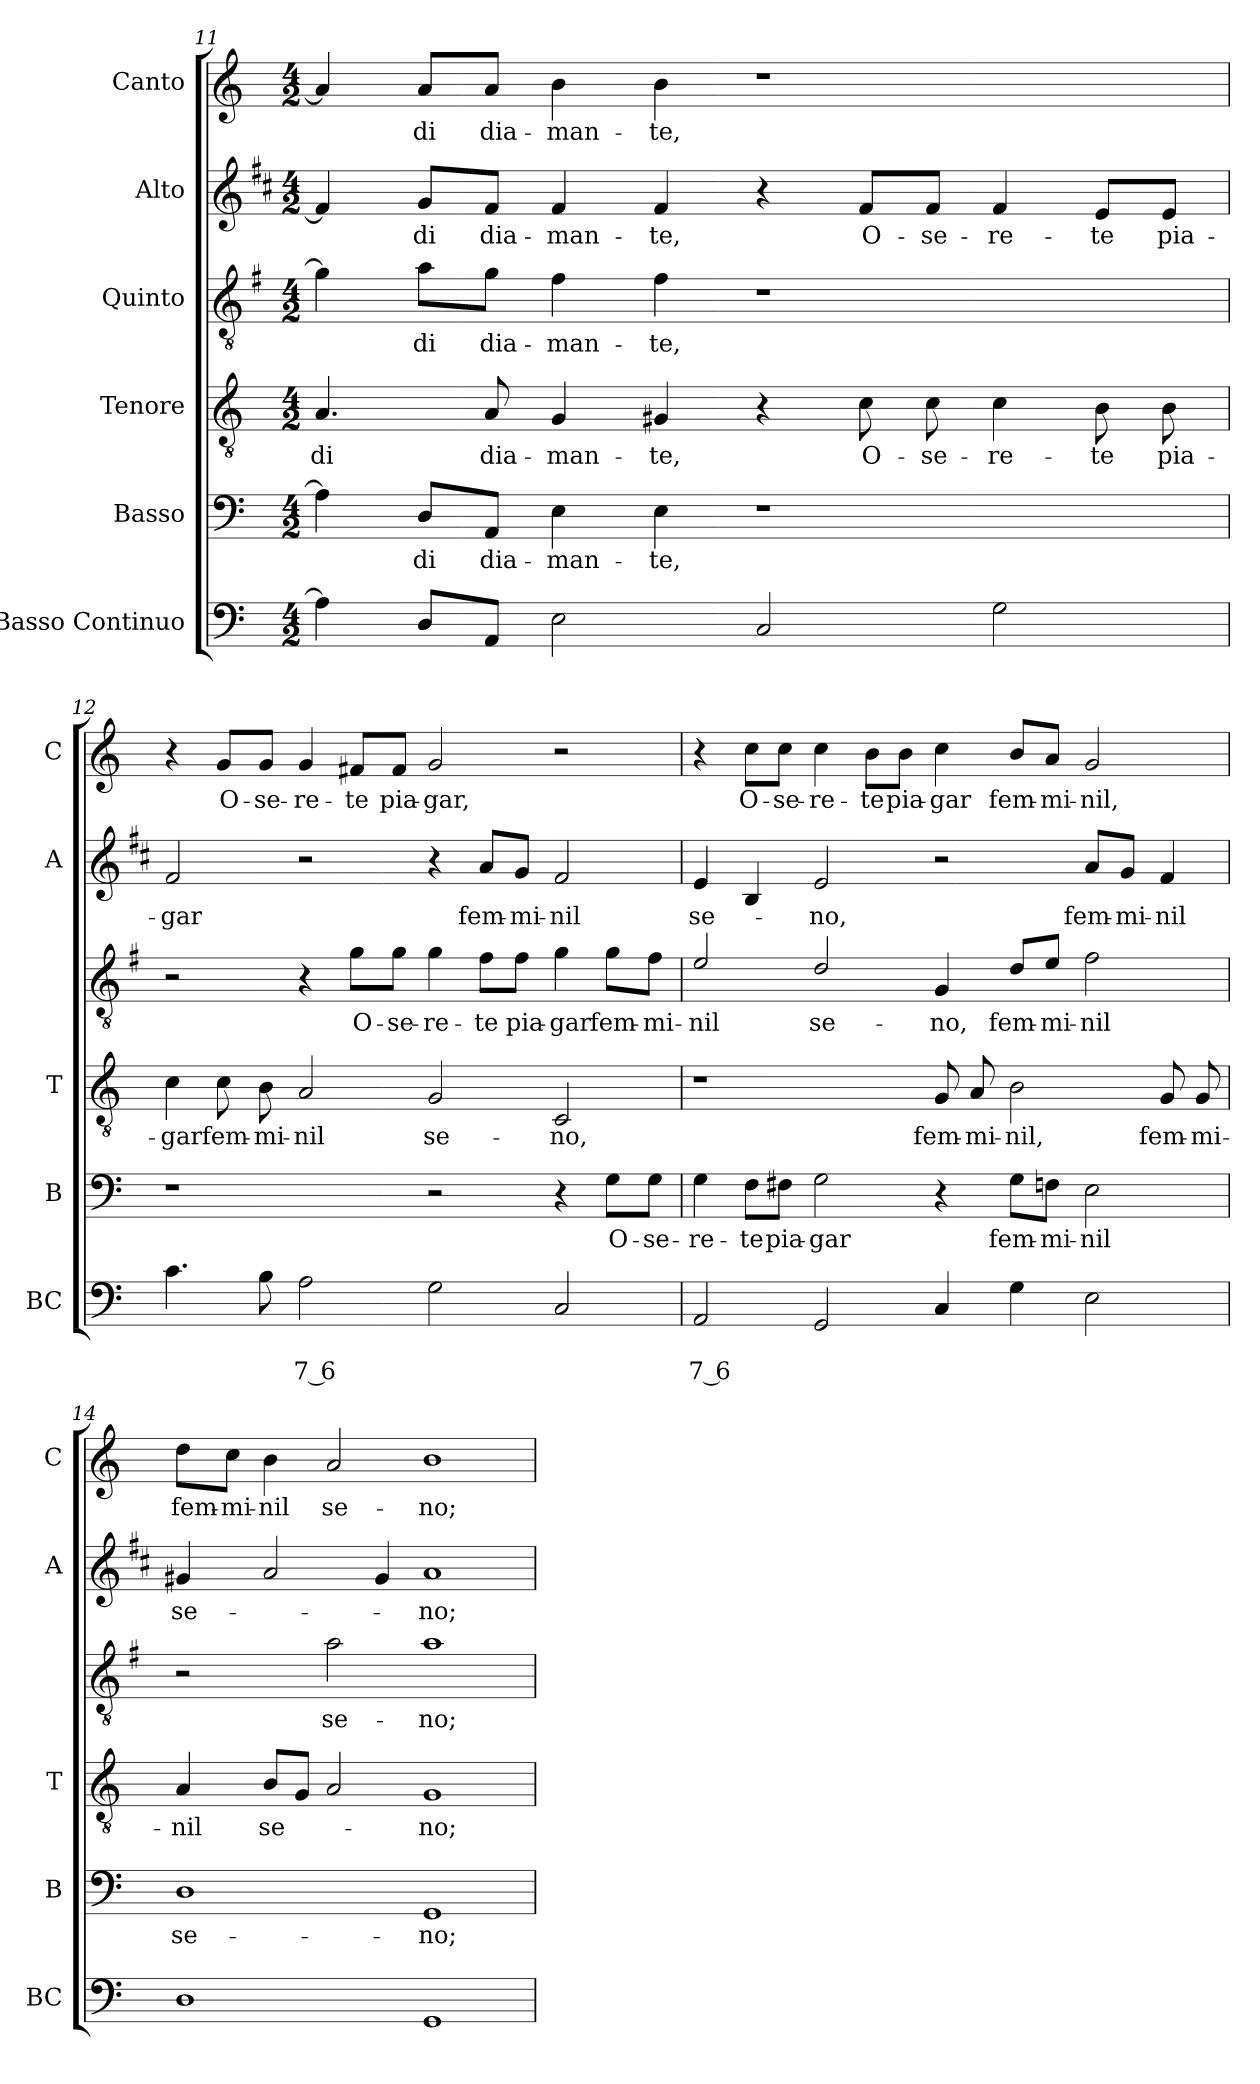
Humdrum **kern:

**kern	**text	**text	**kern	**text	**kern	**text	**kern	**text	**kern	**text	**kern	**text
*part6	*part6	*part6	*part5	*part5	*part4	*part4	*part3	*part3	*part2	*part2	*part1	*part1
*staff6	*staff6	*staff6	*staff5	*staff5	*staff4	*staff4	*staff3	*staff3	*staff2	*staff2	*staff1	*staff1
*I"Basso Continuo	*	*	*I"Basso	*	*I"Tenore	*	*I"Quinto	*	*I"Alto	*	*I"Canto	*
*I'BC	*	*	*I'B	*	*I'T	*	*	*	*I'A	*	*I'C	*
*clefF4	*	*	*clefF4	*	*clefGv2	*	*clefGv2	*	*clefG2	*	*clefG2	*
*	*	*	*	*	*	*	*ITrd4c7	*	*ITrd1c2	*	*	*
*k[]	*	*	*k[]	*	*k[]	*	*k[]	*	*k[]	*	*k[]	*
*C:	*	*	*C:	*	*C:	*	*C:	*	*C:	*	*C:	*
*M4/2	*	*	*M4/2	*	*M4/2	*	*M4/2	*	*M4/2	*	*M4/2	*
=11	=11	=11	=11	=11	=11	=11	=11	=11	=11	=11	=11	=11
!	!	!	!	!	!	!LO:LY:b	!	!	!	!	!	!
4A\]	.	.	4A\]	.	4.A/	di	4c\]	.	4e/]	.	4a/]	.
!	!	!	!	!LO:LY:b	!	!	!	!LO:LY:b	!	!LO:LY:b	!	!LO:LY:b
8D/L	.	.	8D/L	di	.	.	8d\L	di	8f/L	di	8a/L	di
!	!	!	!	!LO:LY:b	!	!LO:LY:b	!	!LO:LY:b	!	!LO:LY:b	!	!LO:LY:b
8AA/J	.	.	8AA/J	dia-	8A/	dia-	8c\J	dia-	8e/J	dia-	8a/J	dia-
!	!	!	!	!LO:LY:b	!	!LO:LY:b	!	!LO:LY:b	!	!LO:LY:b	!	!LO:LY:b
2E\	.	.	4E\	-man-	4G/	-man-	4B\	-man-	4e/	-man-	4b\	-man-
!	!	!	!	!LO:LY:b	!	!LO:LY:b	!	!LO:LY:b	!	!LO:LY:b	!	!LO:LY:b
.	.	.	4E\	-te,	4G#X/	-te,	4B\	-te,	4e/	-te,	4b\	-te,
2C/	.	.	1r	.	4r	.	1r	.	4r	.	1r	.
!	!	!	!	!	!	!LO:LY:b	!	!	!	!LO:LY:b	!	!
.	.	.	.	.	8c\	O-	.	.	8e/L	O-	.	.
!	!	!	!	!	!	!LO:LY:b	!	!	!	!LO:LY:b	!	!
.	.	.	.	.	8c\	-se-	.	.	8e/J	-se-	.	.
!	!	!	!	!	!	!LO:LY:b	!	!	!	!LO:LY:b	!	!
2G\	.	.	.	.	4c\	-re-	.	.	4e/	-re-	.	.
!	!	!	!	!	!	!LO:LY:b	!	!	!	!LO:LY:b	!	!
.	.	.	.	.	8B\	-te	.	.	8d/L	-te	.	.
!	!	!	!	!	!	!LO:LY:b	!	!	!	!LO:LY:b	!	!
.	.	.	.	.	8B\	pia-	.	.	8d/J	pia-	.	.
!!LO:LB:g=z
=12	=12	=12	=12	=12	=12	=12	=12	=12	=12	=12	=12	=12
!	!	!	!	!	!	!LO:LY:b	!	!	!	!LO:LY:b	!	!
4.c\	.	.	1r	.	4c\	-gar	2r	.	2e/	-gar	4r	.
!	!	!	!	!	!	!LO:LY:b	!	!	!	!	!	!LO:LY:b
.	.	.	.	.	8c\	fem-	.	.	.	.	8g/L	O-
!	!	!	!	!	!	!LO:LY:b	!	!	!	!	!	!LO:LY:b
8B\	.	.	.	.	8B\	-mi-	.	.	.	.	8g/J	-se-
!	!	!LO:LY:b	!	!	!	!LO:LY:b	!	!	!	!	!	!LO:LY:b
2A\	.	7 6	.	.	2A/	-nil	4r	.	2r	.	4g/	-re-
!	!	!	!	!	!	!	!	!LO:LY:b	!	!	!	!LO:LY:b
.	.	.	.	.	.	.	8c\L	O-	.	.	8f#X/L	-te
!	!	!	!	!	!	!	!	!LO:LY:b	!	!	!	!LO:LY:b
.	.	.	.	.	.	.	8c\J	-se-	.	.	8f#/J	pia-
!	!	!	!	!	!	!LO:LY:b	!	!LO:LY:b	!	!	!	!LO:LY:b
2G\	.	.	2r	.	2G/	se-	4c\	-re-	4r	.	2g/	-gar,
!	!	!	!	!	!	!	!	!LO:LY:b	!	!LO:LY:b	!	!
.	.	.	.	.	.	.	8B\L	-te	8g/L	fem-	.	.
!	!	!	!	!	!	!	!	!LO:LY:b	!	!LO:LY:b	!	!
.	.	.	.	.	.	.	8B\J	pia-	8f/J	-mi-	.	.
!	!	!	!	!	!	!LO:LY:b	!	!LO:LY:b	!	!LO:LY:b	!	!
2C/	.	.	4r	.	2C/	-no,	4c\	-gar	2e/	-nil	2r	.
!	!	!	!	!LO:LY:b	!	!	!	!LO:LY:b	!	!	!	!
.	.	.	8G\L	O-	.	.	8c\L	fem-	.	.	.	.
!	!	!	!	!LO:LY:b	!	!	!	!LO:LY:b	!	!	!	!
.	.	.	8G\J	-se-	.	.	8B\J	-mi-	.	.	.	.
=13	=13	=13	=13	=13	=13	=13	=13	=13	=13	=13	=13	=13
!	!	!LO:LY:b	!	!LO:LY:b	!	!	!	!LO:LY:b	!	!LO:LY:b	!	!
2AA/	.	7 6	4G\	-re-	1r	.	2A/	-nil	4d/	se-	4r	.
!	!	!	!	!LO:LY:b	!	!	!	!	!	!	!	!LO:LY:b
.	.	.	8F\L	-te	.	.	.	.	4A/	.	8cc\L	O-
!	!	!	!	!LO:LY:b	!	!	!	!	!	!	!	!LO:LY:b
.	.	.	8F#X\J	pia-	.	.	.	.	.	.	8cc\J	-se-
!	!	!	!	!LO:LY:b	!	!	!	!LO:LY:b	!	!LO:LY:b	!	!LO:LY:b
2GG/	.	.	2G\	-gar	.	.	2G/	se-	2d/	-no,	4cc\	-re-
!	!	!	!	!	!	!	!	!	!	!	!	!LO:LY:b
.	.	.	.	.	.	.	.	.	.	.	8b\L	-te
!	!	!	!	!	!	!	!	!	!	!	!	!LO:LY:b
.	.	.	.	.	.	.	.	.	.	.	8b\J	pia-
!	!	!	!	!	!	!LO:LY:b	!	!LO:LY:b	!	!	!	!LO:LY:b
4C/	.	.	4r	.	8G/	fem-	4C/	-no,	2r	.	4cc\	-gar
!	!	!	!	!	!	!LO:LY:b	!	!	!	!	!	!
.	.	.	.	.	8A/	-mi-	.	.	.	.	.	.
!	!	!	!	!LO:LY:b	!	!LO:LY:b	!	!LO:LY:b	!	!	!	!LO:LY:b
4G\	.	.	8G\L	fem-	2B\	-nil,	8G/L	fem-	.	.	8b/L	fem-
!	!	!	!	!LO:LY:b	!	!	!	!LO:LY:b	!	!	!	!LO:LY:b
.	.	.	8Fn\J	-mi-	.	.	8A/J	-mi-	.	.	8a/J	-mi-
!	!	!	!	!LO:LY:b	!	!	!	!LO:LY:b	!	!LO:LY:b	!	!LO:LY:b
2E\	.	.	2E\	-nil	.	.	2B\	-nil	8g/L	fem-	2g/	-nil,
!	!	!	!	!	!	!	!	!	!	!LO:LY:b	!	!
.	.	.	.	.	.	.	.	.	8f/J	-mi-	.	.
!	!	!	!	!	!	!LO:LY:b	!	!	!	!LO:LY:b	!	!
.	.	.	.	.	8G/	fem-	.	.	4e/	-nil	.	.
!	!	!	!	!	!	!LO:LY:b	!	!	!	!	!	!
.	.	.	.	.	8G/	-mi-	.	.	.	.	.	.
=14	=14	=14	=14	=14	=14	=14	=14	=14	=14	=14	=14	=14
!	!	!	!	!LO:LY:b	!	!LO:LY:b	!	!	!	!LO:LY:b	!	!LO:LY:b
1D	.	.	1D	se-	4A/	-nil	2r	.	4f#X/	se-	8dd\L	fem-
!	!	!	!	!	!	!	!	!	!	!	!	!LO:LY:b
.	.	.	.	.	.	.	.	.	.	.	8cc\J	-mi-
!	!	!	!	!	!	!LO:LY:b	!	!	!	!	!	!LO:LY:b
.	.	.	.	.	8B/L	se-	.	.	2g/	.	4b\	-nil
.	.	.	.	.	8G/J	.	.	.	.	.	.	.
!	!	!	!	!	!	!	!	!LO:LY:b	!	!	!	!LO:LY:b
.	.	.	.	.	2A/	.	2d\	se-	.	.	2a/	se-
.	.	.	.	.	.	.	.	.	4f#/	.	.	.
!	!	!	!	!LO:LY:b	!	!LO:LY:b	!	!LO:LY:b	!	!LO:LY:b	!	!LO:LY:b
1GG	.	.	1GG	-no;	1G	-no;	1d	-no;	1g	-no;	1b	-no;
=	=	=	=	=	=	=	=	=	=	=	=	=
*-	*-	*-	*-	*-	*-	*-	*-	*-	*-	*-	*-	*-
